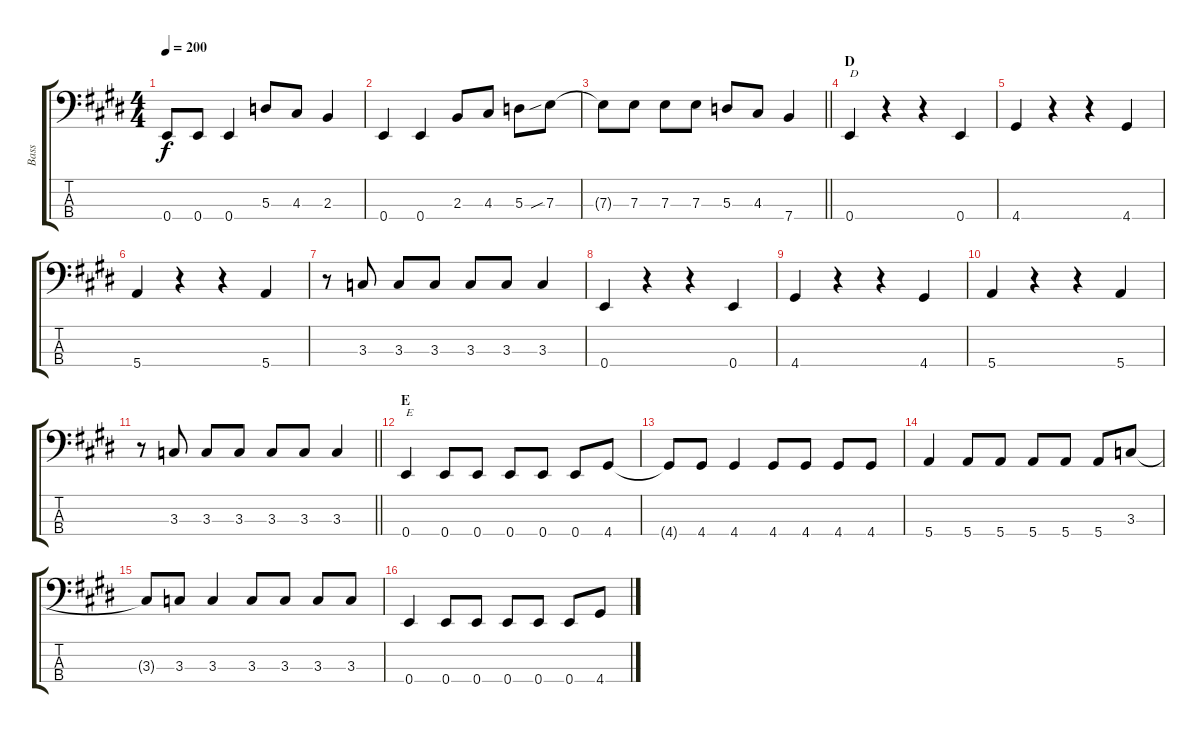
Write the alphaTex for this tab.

\track ("Bass" "Bass") {instrument electricbasspick}
\staff {score tabs}
\tuning (G2 D2 A1 E1) {hide}
\ts (4 4)
\tempo 200
\clef f4
\ks e
0.4{t}.8{dy f} 0.4.8 0.4.4 5.3.8 4.3.8 2.3.4 |
0.4.4 0.4.4 2.3.8 4.3.8 5.3.8 7.3{sib}.8 |
\barLineRight lightlight
7.3{t}.8 7.3.8 7.3.8 7.3.8 5.3.8 4.3.8 7.4.4 |
\section ("" "D")
0.4.4{txt "D"} r.4 r.4 0.4.4 |
4.4.4 r.4 r.4 4.4.4 |
5.4.4 r.4 r.4 5.4.4 |
r.8 3.3.8 3.3.8 3.3.8 3.3.8 3.3.8 3.3.4 |
0.4.4 r.4 r.4 0.4.4 |
4.4.4 r.4 r.4 4.4.4 |
5.4.4 r.4 r.4 5.4.4 |
\barLineRight lightlight
r.8 3.3.8 3.3.8 3.3.8 3.3.8 3.3.8 3.3.4 |
\section ("" "E")
0.4.4{txt "E"} 0.4.8 0.4.8 0.4.8 0.4.8 0.4.8 4.4.8 |
4.4{t}.8 4.4.8 4.4.4 4.4.8 4.4.8 4.4.8 4.4.8 |
5.4.4 5.4.8 5.4.8 5.4.8 5.4.8 5.4.8 3.3.8 |
3.3{t}.8 3.3.8 3.3.4 3.3.8 3.3.8 3.3.8 3.3.8 |
0.4.4 0.4.8 0.4.8 0.4.8 0.4.8 0.4.8 4.4.8
